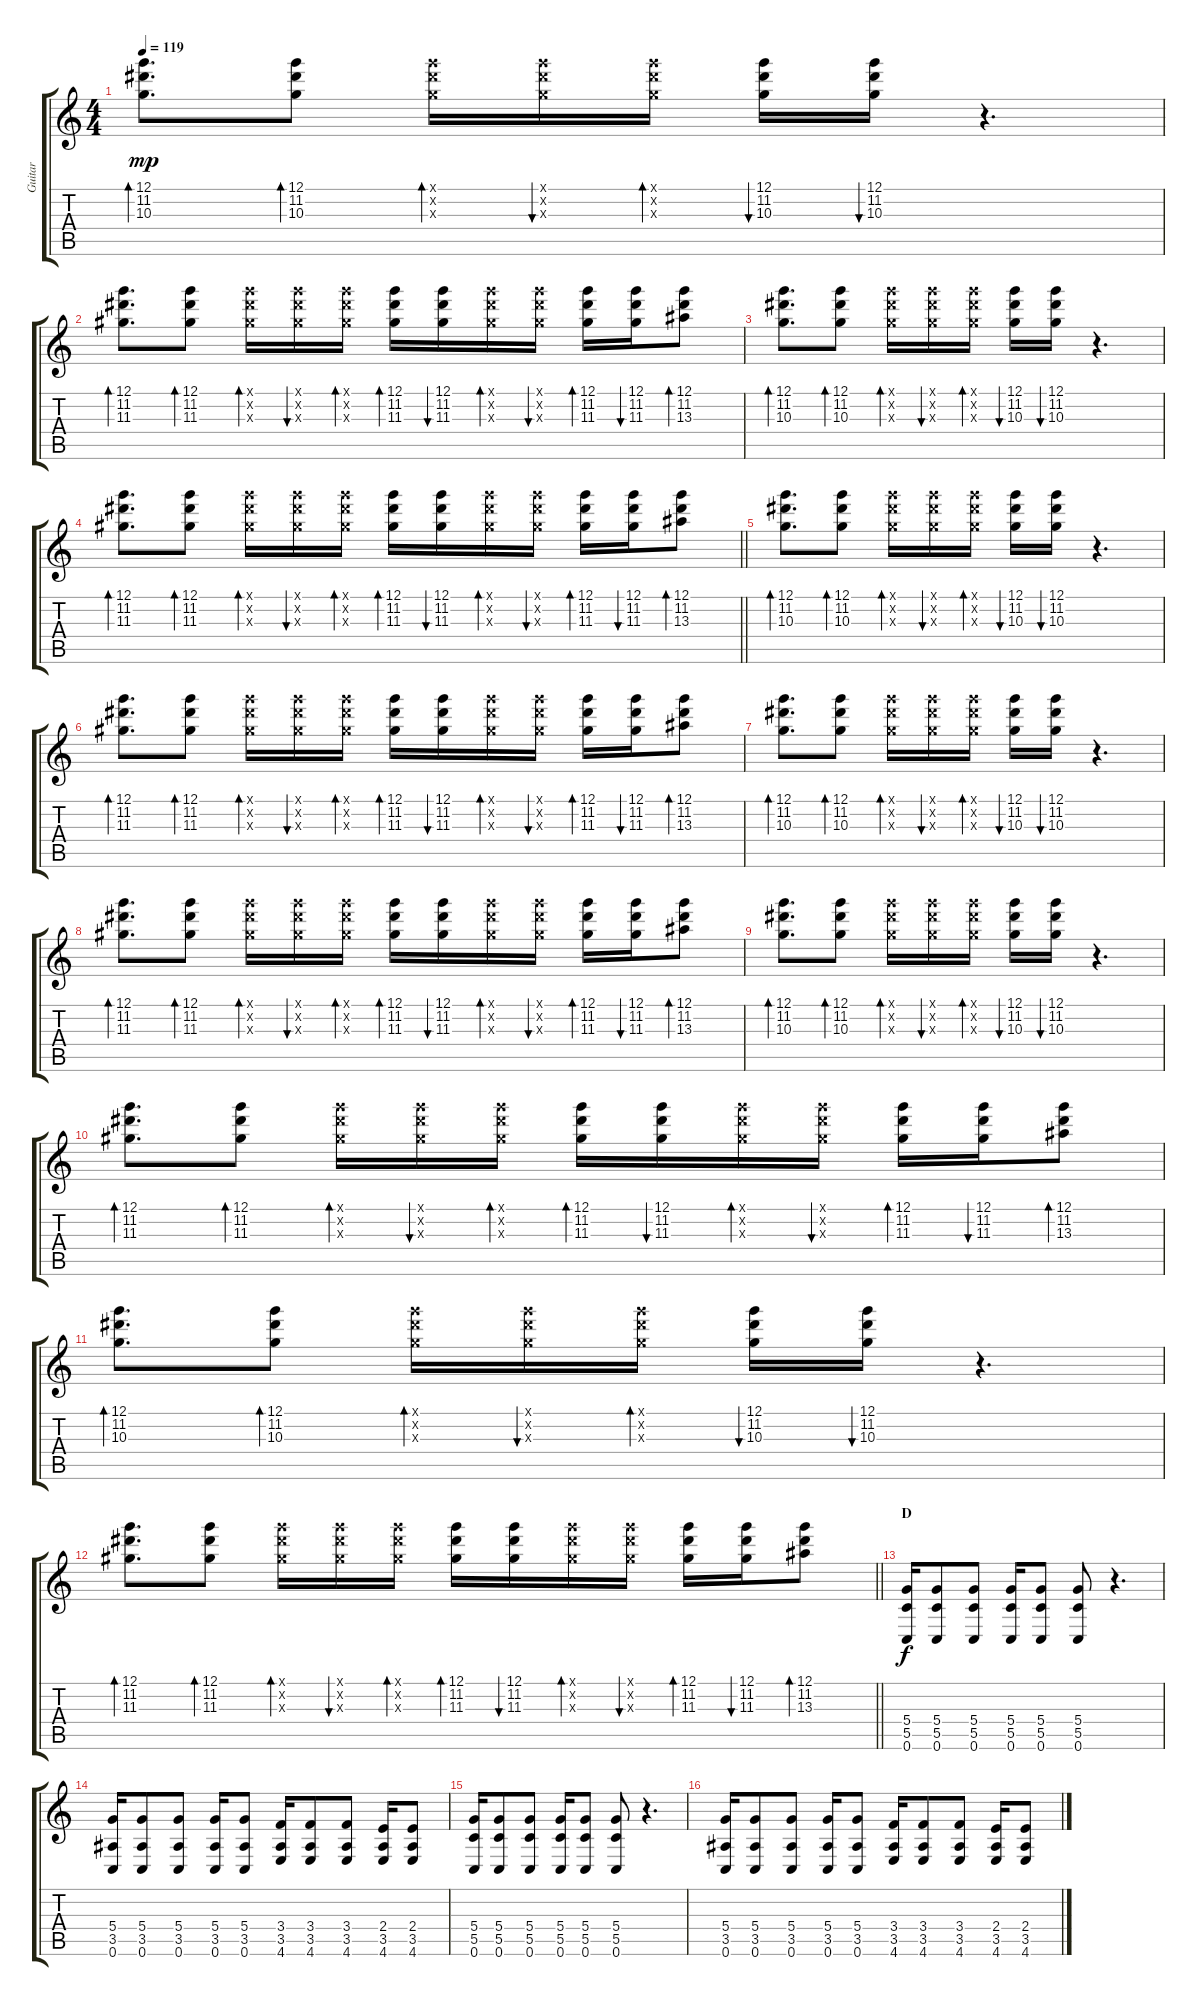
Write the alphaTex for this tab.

\track ("Guitar" "Guitar") {instrument electricguitarclean}
\staff {score tabs}
\tuning (G4 E4 A3 D3 G2 C2) {hide}
\ts (4 4)
\tempo 119
\clef g2
\ks c
(12.1 11.2 10.3).8{d bd 60 dy mp} (12.1 11.2 10.3).8{bd 60} (12.1{x} 11.2{x} 10.3{x}).16{bd 60} (12.1{x} 11.2{x} 10.3{x}).16{bu 60} (12.1{x} 11.2{x} 10.3{x}).16{bd 60} (12.1 11.2 10.3).16{bu 60} (12.1 11.2 10.3).16{bu 60} r.4{d} |
(12.1 11.2 11.3).8{d bd 60} (12.1 11.2 11.3).8{bd 60} (12.1{x} 11.2{x} 11.3{x}).16{bd 60} (12.1{x} 11.2{x} 11.3{x}).16{bu 60} (12.1{x} 11.2{x} 11.3{x}).16{bd 60} (12.1 11.2 11.3).16{bd 60} (12.1 11.2 11.3).16{bu 60} (12.1{x} 11.2{x} 11.3{x}).16{bd 60} (12.1{x} 11.2{x} 11.3{x}).16{bu 60} (12.1 11.2 11.3).16{bd 60} (12.1 11.2 11.3).16{bu 60} (12.1 11.2 13.3).8{bd 60} |
(12.1 11.2 10.3).8{d bd 60} (12.1 11.2 10.3).8{bd 60} (12.1{x} 11.2{x} 10.3{x}).16{bd 60} (12.1{x} 11.2{x} 10.3{x}).16{bu 60} (12.1{x} 11.2{x} 10.3{x}).16{bd 60} (12.1 11.2 10.3).16{bu 60} (12.1 11.2 10.3).16{bu 60} r.4{d} |
\barLineRight lightlight
(12.1 11.2 11.3).8{d bd 60} (12.1 11.2 11.3).8{bd 60} (12.1{x} 11.2{x} 11.3{x}).16{bd 60} (12.1{x} 11.2{x} 11.3{x}).16{bu 60} (12.1{x} 11.2{x} 11.3{x}).16{bd 60} (12.1 11.2 11.3).16{bd 60} (12.1 11.2 11.3).16{bu 60} (12.1{x} 11.2{x} 11.3{x}).16{bd 60} (12.1{x} 11.2{x} 11.3{x}).16{bu 60} (12.1 11.2 11.3).16{bd 60} (12.1 11.2 11.3).16{bu 60} (12.1 11.2 13.3).8{bd 60} |
(12.1 11.2 10.3).8{d bd 60} (12.1 11.2 10.3).8{bd 60} (12.1{x} 11.2{x} 10.3{x}).16{bd 60} (12.1{x} 11.2{x} 10.3{x}).16{bu 60} (12.1{x} 11.2{x} 10.3{x}).16{bd 60} (12.1 11.2 10.3).16{bu 60} (12.1 11.2 10.3).16{bu 60} r.4{d} |
(12.1 11.2 11.3).8{d bd 60} (12.1 11.2 11.3).8{bd 60} (12.1{x} 11.2{x} 11.3{x}).16{bd 60} (12.1{x} 11.2{x} 11.3{x}).16{bu 60} (12.1{x} 11.2{x} 11.3{x}).16{bd 60} (12.1 11.2 11.3).16{bd 60} (12.1 11.2 11.3).16{bu 60} (12.1{x} 11.2{x} 11.3{x}).16{bd 60} (12.1{x} 11.2{x} 11.3{x}).16{bu 60} (12.1 11.2 11.3).16{bd 60} (12.1 11.2 11.3).16{bu 60} (12.1 11.2 13.3).8{bd 60} |
(12.1 11.2 10.3).8{d bd 60} (12.1 11.2 10.3).8{bd 60} (12.1{x} 11.2{x} 10.3{x}).16{bd 60} (12.1{x} 11.2{x} 10.3{x}).16{bu 60} (12.1{x} 11.2{x} 10.3{x}).16{bd 60} (12.1 11.2 10.3).16{bu 60} (12.1 11.2 10.3).16{bu 60} r.4{d} |
(12.1 11.2 11.3).8{d bd 60} (12.1 11.2 11.3).8{bd 60} (12.1{x} 11.2{x} 11.3{x}).16{bd 60} (12.1{x} 11.2{x} 11.3{x}).16{bu 60} (12.1{x} 11.2{x} 11.3{x}).16{bd 60} (12.1 11.2 11.3).16{bd 60} (12.1 11.2 11.3).16{bu 60} (12.1{x} 11.2{x} 11.3{x}).16{bd 60} (12.1{x} 11.2{x} 11.3{x}).16{bu 60} (12.1 11.2 11.3).16{bd 60} (12.1 11.2 11.3).16{bu 60} (12.1 11.2 13.3).8{bd 60} |
(12.1 11.2 10.3).8{d bd 60} (12.1 11.2 10.3).8{bd 60} (12.1{x} 11.2{x} 10.3{x}).16{bd 60} (12.1{x} 11.2{x} 10.3{x}).16{bu 60} (12.1{x} 11.2{x} 10.3{x}).16{bd 60} (12.1 11.2 10.3).16{bu 60} (12.1 11.2 10.3).16{bu 60} r.4{d} |
(12.1 11.2 11.3).8{d bd 60} (12.1 11.2 11.3).8{bd 60} (12.1{x} 11.2{x} 11.3{x}).16{bd 60} (12.1{x} 11.2{x} 11.3{x}).16{bu 60} (12.1{x} 11.2{x} 11.3{x}).16{bd 60} (12.1 11.2 11.3).16{bd 60} (12.1 11.2 11.3).16{bu 60} (12.1{x} 11.2{x} 11.3{x}).16{bd 60} (12.1{x} 11.2{x} 11.3{x}).16{bu 60} (12.1 11.2 11.3).16{bd 60} (12.1 11.2 11.3).16{bu 60} (12.1 11.2 13.3).8{bd 60} |
(12.1 11.2 10.3).8{d bd 60} (12.1 11.2 10.3).8{bd 60} (12.1{x} 11.2{x} 10.3{x}).16{bd 60} (12.1{x} 11.2{x} 10.3{x}).16{bu 60} (12.1{x} 11.2{x} 10.3{x}).16{bd 60} (12.1 11.2 10.3).16{bu 60} (12.1 11.2 10.3).16{bu 60} r.4{d} |
\barLineRight lightlight
(12.1 11.2 11.3).8{d bd 60} (12.1 11.2 11.3).8{bd 60} (12.1{x} 11.2{x} 11.3{x}).16{bd 60} (12.1{x} 11.2{x} 11.3{x}).16{bu 60} (12.1{x} 11.2{x} 11.3{x}).16{bd 60} (12.1 11.2 11.3).16{bd 60} (12.1 11.2 11.3).16{bu 60} (12.1{x} 11.2{x} 11.3{x}).16{bd 60} (12.1{x} 11.2{x} 11.3{x}).16{bu 60} (12.1 11.2 11.3).16{bd 60} (12.1 11.2 11.3).16{bu 60} (12.1 11.2 13.3).8{bd 60} |
\section ("" "D")
(5.4 5.5 0.6).16{dy f instrument overdrivenguitar} (5.4 5.5 0.6).8 (5.4 5.5 0.6).8 (5.4 5.5 0.6).16 (5.4 5.5 0.6).8 (5.4 5.5 0.6).8 r.4{d} |
(5.4 3.5 0.6).16 (5.4 3.5 0.6).8 (5.4 3.5 0.6).8 (5.4 3.5 0.6).16 (5.4 3.5 0.6).8 (3.4 3.5 4.6).16 (3.4 3.5 4.6).8 (3.4 3.5 4.6).8 (2.4 3.5 4.6).16 (2.4 3.5 4.6).8 |
(5.4 5.5 0.6).16 (5.4 5.5 0.6).8 (5.4 5.5 0.6).8 (5.4 5.5 0.6).16 (5.4 5.5 0.6).8 (5.4 5.5 0.6).8 r.4{d} |
(5.4 3.5 0.6).16 (5.4 3.5 0.6).8 (5.4 3.5 0.6).8 (5.4 3.5 0.6).16 (5.4 3.5 0.6).8 (3.4 3.5 4.6).16 (3.4 3.5 4.6).8 (3.4 3.5 4.6).8 (2.4 3.5 4.6).16 (2.4 3.5 4.6).8
